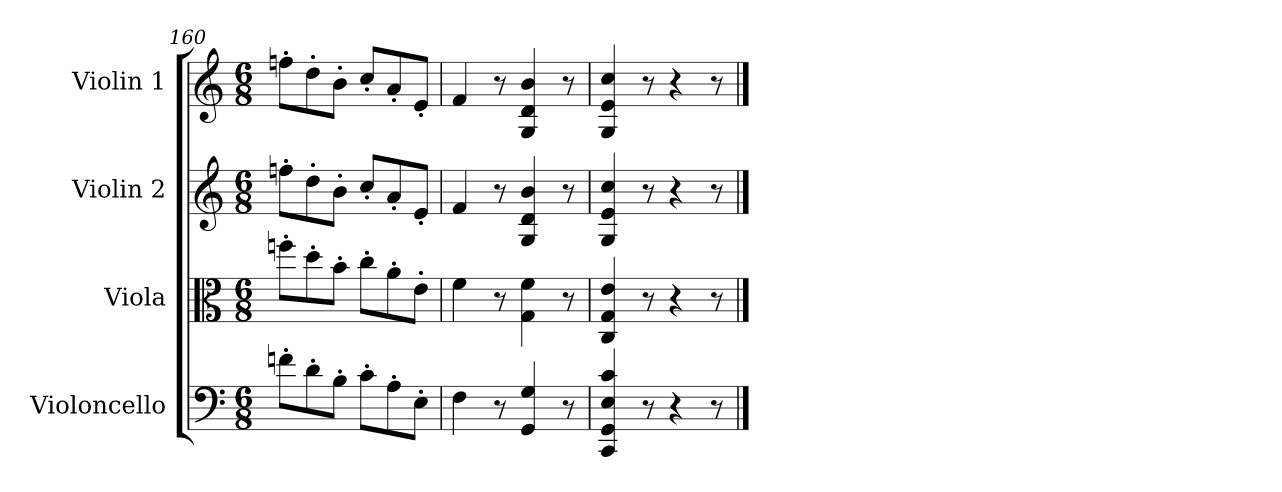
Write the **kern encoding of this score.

**kern	**kern	**kern	**kern
*part4	*part3	*part2	*part1
*staff4	*staff3	*staff2	*staff1
*I"Violoncello	*I"Viola	*I"Violin 2	*I"Violin 1
*I'Vc	*I'Vla	*I'Vln	*I'Vln
*clefF4	*clefC3	*clefG2	*clefG2
*k[]	*k[]	*k[]	*k[]
*M6/8	*M6/8	*M6/8	*M6/8
=160	=160	=160	=160
8fn'\L	8ffn'\L	8ffn'\L	8ffn'\L
8d'\	8dd'\	8dd'\	8dd'\
8B'\J	8b'\J	8b'\J	8b'\J
8c'\L	8cc'\L	8cc'/L	8cc'/L
8A'\	8a'\	8a'/	8a'/
8E'\J	8e'\J	8e'/J	8e'/J
=161	=161	=161	=161
4F\	4f\	4f/	4f/
8r	8r	8r	8r
4GG/ 4G/	4G\ 4f\	4G/ 4d/ 4b/	4G/ 4d/ 4b/
8r	8r	8r	8r
!!LO:LB:g=z
=162	=162	=162	=162
4CC/ 4GG/ 4E/ 4c/	4C/ 4G/ 4e/	4G/ 4e/ 4cc/	4G/ 4e/ 4cc/
8r	8r	8r	8r
4r	4r	4r	4r
8r	8r	8r	8r
==	==	==	==
*-	*-	*-	*-
